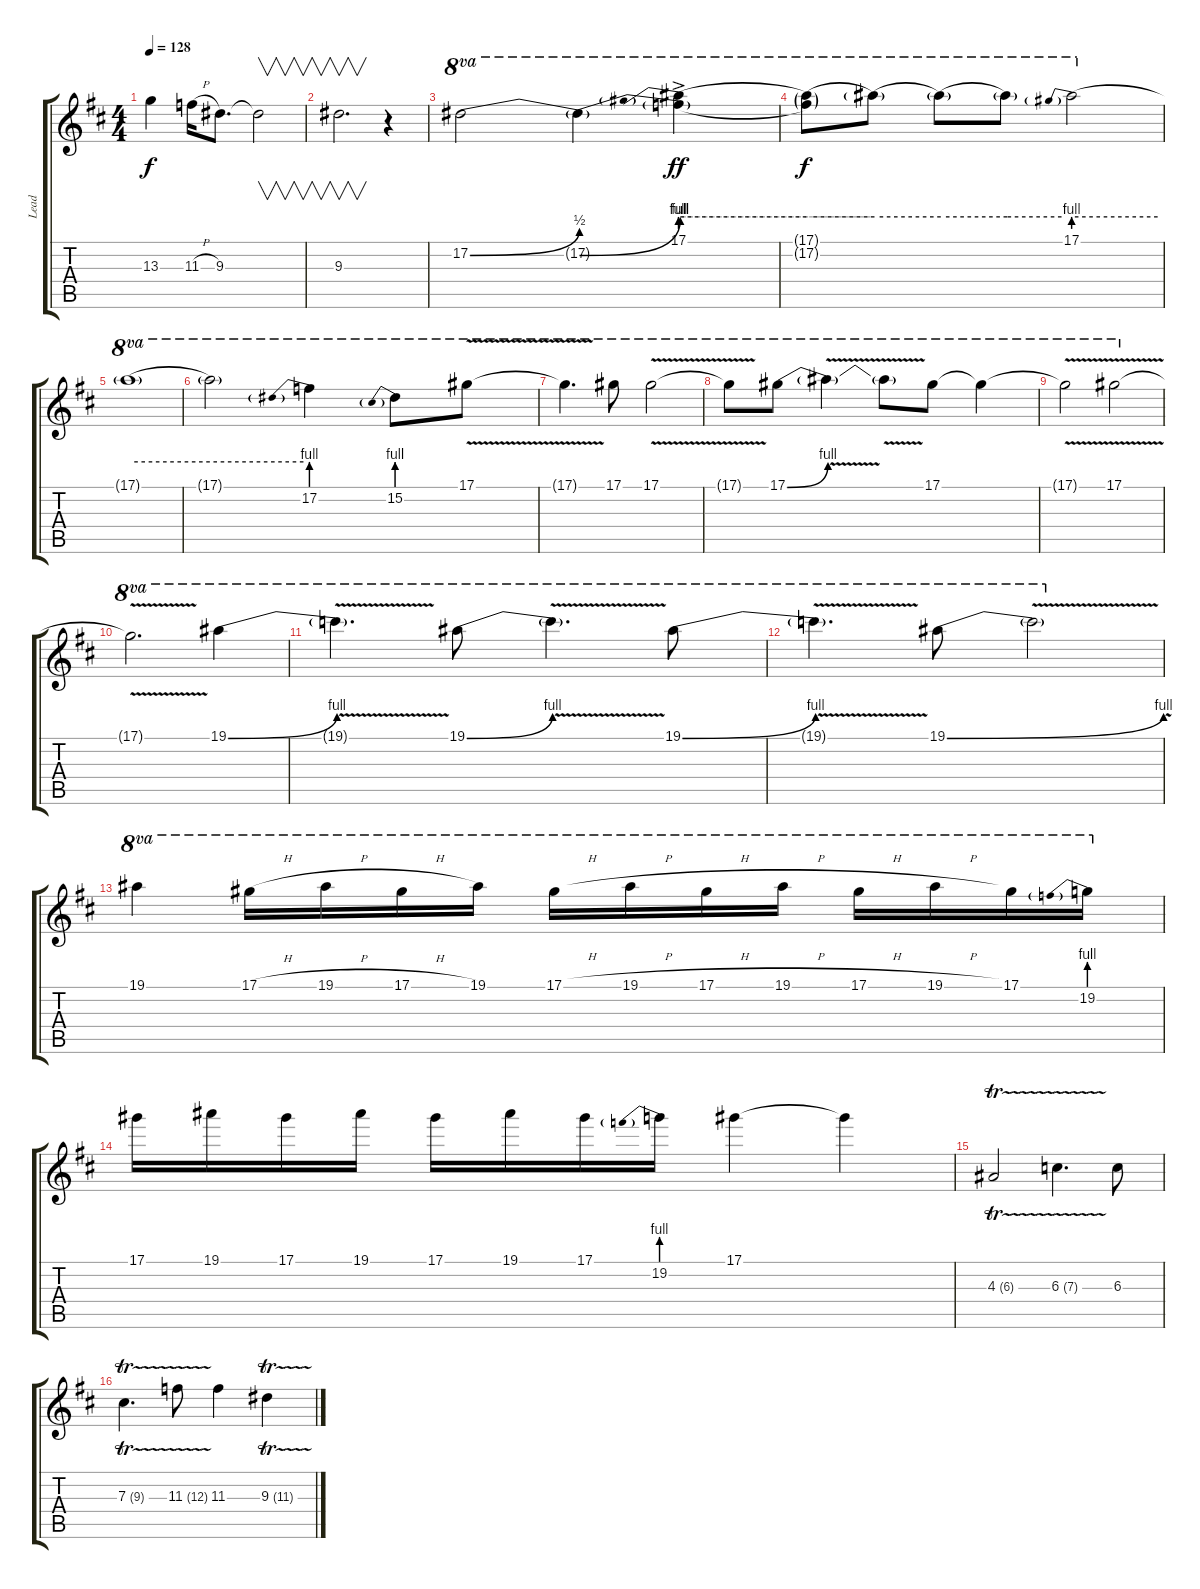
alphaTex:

\track ("Lead" "Lead") {instrument distortionguitar}
\staff {score tabs}
\tuning (Eb4 Bb3 Gb3 Db3 Ab2 Eb2) {hide}
\ts (4 4)
\tempo 128
\clef g2
\ks d
13.3{t}.4{dy f} 11.3{h}.16 9.3.8{d} 9.3{t}.2{v} |
9.3.2{v d} r.4 |
17.2{be (bend 0 0 60 2)}.2{ot 8va} 17.2{be (bend 0 0 60 4) t}.4{ot 8va} (17.1{be (prebend 0 4 60 4) ac} 17.2{be (hold 0 4 60 4) t}).4{ot 8va dy ff} |
(17.1{be (hold 0 4 60 4) t} 17.2{be (hold 0 4 60 4) t}).8{ot 8va dy f} 17.1{be (hold 0 4 60 4) t}.8{ot 8va} 17.1{be (hold 0 4 60 4) t}.8{ot 8va} 17.1{be (hold 0 4 60 4) t}.8{ot 8va} 17.1{be (prebend 0 4 60 4)}.2{ot 8va} |
17.1{be (hold 0 4 60 4) t}.1{ot 8va} |
17.1{t}.2{ot 8va} 17.2{be (prebend 0 4 60 4)}.4{ot 8va} 15.2{be (prebend 0 4 60 4)}.8{ot 8va} 17.1{v}.8{ot 8va} |
17.1{v t}.4{d ot 8va} 17.1.8{ot 8va} 17.1{v}.2{ot 8va} |
17.1{v t}.8{ot 8va} 17.1{be (bend 0 0 60 4)}.8{ot 8va} 17.1{v t}.4{ot 8va} 17.1{v t}.8{ot 8va} 17.1.8{ot 8va} 17.1{t}.4{ot 8va} |
17.1{v t}.2{ot 8va} 17.1{v}.2{ot 8va} |
17.1{v t}.2{d ot 8va} 19.1{be (bend 0 0 60 4)}.4{ot 8va} |
19.1{v t}.4{d ot 8va} 19.1{be (bend 0 0 60 4)}.8{ot 8va} 19.1{v t}.4{d ot 8va} 19.1{be (bend 0 0 60 4)}.8{ot 8va} |
19.1{v t}.4{d ot 8va} 19.1{be (bend 0 0 60 4)}.8{ot 8va} 19.1{v t}.2{ot 8va} |
19.1.4{ot 8va} 17.1{h}.16{ot 8va} 19.1{h}.16{ot 8va} 17.1{h}.16{ot 8va} 19.1.16{ot 8va} 17.1{h}.16{ot 8va} 19.1{h}.16{ot 8va} 17.1{h}.16{ot 8va} 19.1{h}.16{ot 8va} 17.1{h}.16{ot 8va} 19.1{h}.16{ot 8va} 17.1.16{ot 8va} 19.2{be (prebend 0 4 60 4)}.16{ot 8va} |
17.1.16 19.1.16 17.1.16 19.1.16 17.1.16 19.1.16 17.1.16 19.2{be (prebend 0 4 60 4)}.16 17.1.4 17.1{t}.4 |
4.3{tr (6 32)}.2 6.3{tr (7 32)}.4{d} 6.3.8 |
7.3{tr (9 32)}.4{d} 11.3{tr (12 32)}.8 11.3.4 9.3{tr (11 32)}.4
